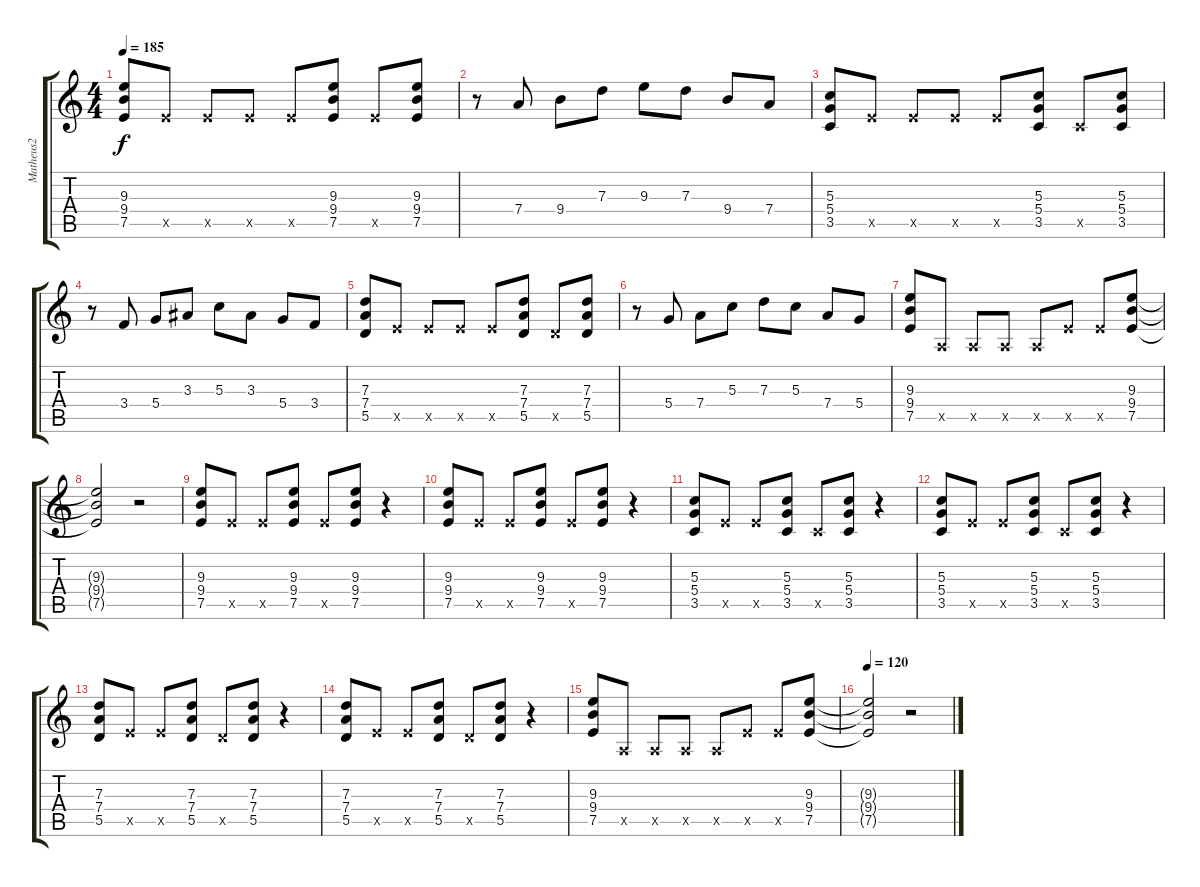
\track ("Matheus2" "Matheus2") {instrument distortionguitar}
\staff {score tabs}
\tuning (E4 B3 G3 D3 A2 E2) {hide}
\ts (4 4)
\tempo 185
\clef g2
\ks c
(9.3 9.4 7.5).8{dy f} 7.5{x}.8 7.5{x}.8 7.5{x}.8 7.5{x}.8 (9.3 9.4 7.5).8 7.5{x}.8 (9.3 9.4 7.5).8 |
r.8 7.4.8 9.4.8 7.3.8 9.3.8 7.3.8 9.4.8 7.4.8 |
(5.3 5.4 3.5).8 7.5{x}.8 7.5{x}.8 7.5{x}.8 7.5{x}.8 (5.3 5.4 3.5).8 3.5{x}.8 (5.3 5.4 3.5).8 |
r.8 3.4.8 5.4.8 3.3.8 5.3.8 3.3.8 5.4.8 3.4.8 |
(7.3 7.4 5.5).8 7.5{x}.8 7.5{x}.8 7.5{x}.8 7.5{x}.8 (7.3 7.4 5.5).8 5.5{x}.8 (7.3 7.4 5.5).8 |
r.8 5.4.8 7.4.8 5.3.8 7.3.8 5.3.8 7.4.8 5.4.8 |
(9.3 9.4 7.5).8 0.5{x}.8 0.5{x}.8 0.5{x}.8 0.5{x}.8 7.5{x}.8 7.5{x}.8 (9.3 9.4 7.5).8 |
(9.3{t} 9.4{t} 7.5{t}).2 r.2 |
(9.3 9.4 7.5).8 7.5{x}.8 7.5{x}.8 (9.3 9.4 7.5).8 7.5{x}.8 (9.3 9.4 7.5).8 r.4 |
(9.3 9.4 7.5).8 7.5{x}.8 7.5{x}.8 (9.3 9.4 7.5).8 7.5{x}.8 (9.3 9.4 7.5).8 r.4 |
(5.3 5.4 3.5).8 7.5{x}.8 7.5{x}.8 (5.3 5.4 3.5).8 3.5{x}.8 (5.3 5.4 3.5).8 r.4 |
(5.3 5.4 3.5).8 7.5{x}.8 7.5{x}.8 (5.3 5.4 3.5).8 3.5{x}.8 (5.3 5.4 3.5).8 r.4 |
(7.3 7.4 5.5).8 7.5{x}.8 7.5{x}.8 (7.3 7.4 5.5).8 5.5{x}.8 (7.3 7.4 5.5).8 r.4 |
(7.3 7.4 5.5).8 7.5{x}.8 7.5{x}.8 (7.3 7.4 5.5).8 5.5{x}.8 (7.3 7.4 5.5).8 r.4 |
(9.3 9.4 7.5).8 0.5{x}.8 0.5{x}.8 0.5{x}.8 0.5{x}.8 7.5{x}.8 7.5{x}.8 (9.3 9.4 7.5).8 |
\tempo 120
(9.3{t} 9.4{t} 7.5{t}).2 r.2
